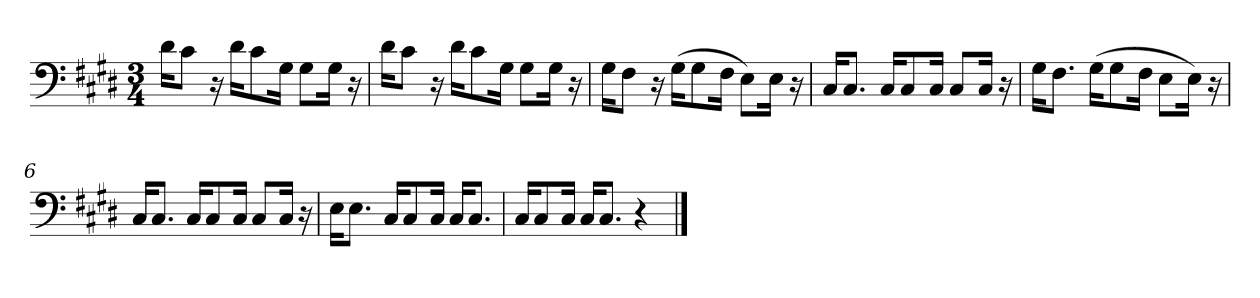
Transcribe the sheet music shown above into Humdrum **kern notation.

**kern
*part1
*staff1
*clefF4
*k[f#c#g#d#]
*M3/4
=1
16d#\KL
8c#\J
16r
16d#\KL
8c#\
16G#\Jk
8G#\L
16G#\Jk
16r
=2
16d#\KL
8c#\J
16r
16d#\KL
8c#\
16G#\Jk
8G#\L
16G#\Jk
16r
=3
16G#\KL
8F#\J
16r
(16G#\KL
8G#\
16F#\Jk
8E\L)
16E\Jk
16r
=4
16C#/KL
8.C#/J
16C#/KL
8C#/
16C#/Jk
8C#/L
16C#/Jk
16r
=5
16G#\KL
8.F#\J
(16G#\KL
8G#\
16F#\Jk
8E\L
16E\Jk)
16r
=6
16C#/KL
8.C#/J
16C#/KL
8C#/
16C#/Jk
8C#/L
16C#/Jk
16r
=7
16E\KL
8.E\J
16C#/KL
8C#/
16C#/Jk
16C#/KL
8.C#/J
=8
16C#/KL
8C#/
16C#/Jk
16C#/KL
8.C#/J
4r
==
*-
